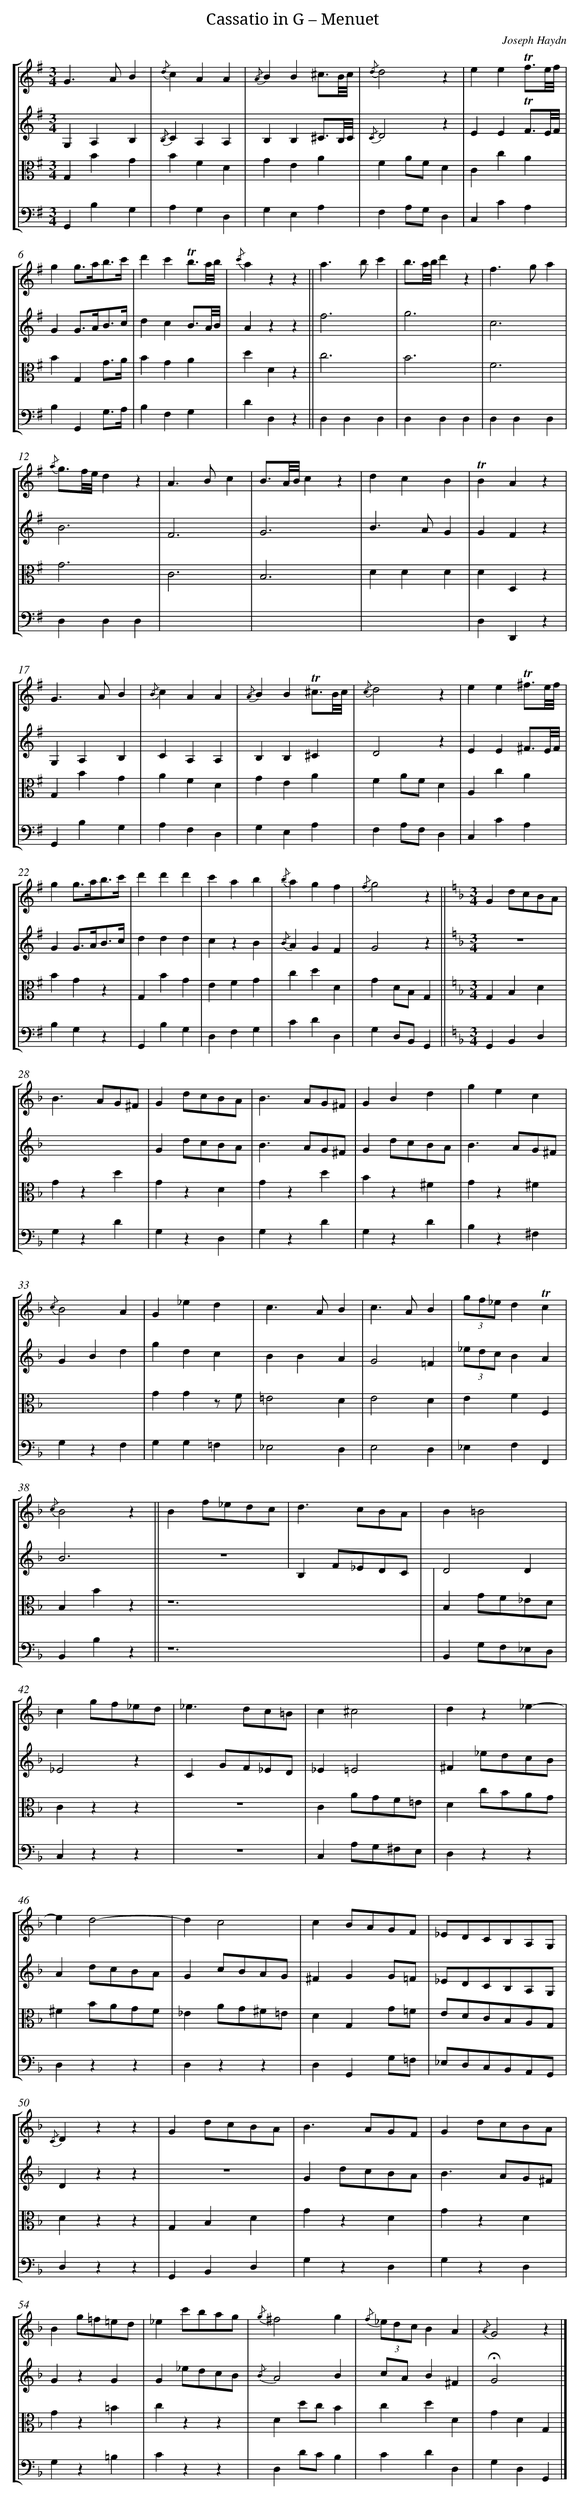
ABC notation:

X:1
T: Cassatio in G – Menuet
C: Joseph Haydn
L: 1/4
M: 3/4
%%staves [1 2 3 4]
V: 1 clef=treble
V: 2 clef=treble
V: 3 clef=alto
V: 4 clef=bass
K: G
[V:1] G>AB |
[V:2] G,A,B, |
[V:3] G,BG |
[V:4] G,,B,G, |
[V:1] {/d}cAA |
[V:2] {/B,}CA,A, |
[V:3] BFD |
[V:4] A,G,D, |
[V:1] {/A}BB^c3//B/8c/8 |
[V:2] B,B,^C3//B,/8C/8 |
[V:3] GEA |
[V:4] G,E,A, |
[V:1] {/d}d2z |
[V:2] {/C}D2z |
[V:3] FA/F/D |
[V:4] F,A,/G,/D, |
[V:1] ee!trill!f3//e/8f/8 |
[V:2] EE!trill!F3//E/8F/8 |
[V:3] CcA |
[V:4] C,CA, |
[V:1] gg/>a/b3//c'// |
[V:2] GG/>A/B3//c// |
[V:3] BG,G3//A// |
[V:4] B,G,,G,3//A,// |
[V:1] d'c'!trill!b3//a/8b/8 |
[V:2] dcB3//A/8B/8 |
[V:3] BGA |
[V:4] B,F,G, |
[V:1] {/c'}azz ||
[V:2] Azz ||
[V:3] dDz ||
[V:4] DD,z ||
[V:1] a>bc' |
[V:2] f3 |
[V:3] c3 |
[V:4] D,D,D, |
[V:1] b3//a/8b/8d'z |
[V:2] g3 |
[V:3] B3 |
[V:4] D,D,D, |
[V:1] f>ga |
[V:2] c3 |
[V:3] F3 |
[V:4] D,D,D, |
[V:1] {/a} g3//f/8e/8dz |
[V:2] B3 |
[V:3] G3 |
[V:4] D,D,D, |
[V:1] A>Bc |
[V:2] F3 |
[V:3] C3 |
[V:4] x3 |
[V:1] B3//A/8B/8cz |
[V:2] G3 |
[V:3] B,3 |
[V:4] x3 |
[V:1] dcB |
[V:2] B>AG |
[V:3] DDD |
[V:4] x3 |
[V:1] !trill!BAz |
[V:2] GFz |
[V:3] DD,z |
[V:4] D,D,,z |
[V:1] G>AB |
[V:2] G,A,B, |
[V:3] G,BG |
[V:4] G,,B,G, |
[V:1] {/B}cAA |
[V:2] CA,A, |
[V:3] AFD |
[V:4] A,F,D, |
[V:1] {/A}BB!trill!^c3//B/8c/8 |
[V:2] B,B,^C |
[V:3] GEA |
[V:4] G,E,A, |
[V:1] {/c}d2z |
[V:2] D2z |
[V:3] FA/F/D |
[V:4] F,A,/F,/D, |
[V:1] ee!trill!^f3//e/8f/8 |
[V:2] EE^F3//E/8F/8 |
[V:3] A,cA |
[V:4] C,CA, |
[V:1] gg/>a/b3//c'// |
[V:2] GG/>A/B3//c// |
[V:3] BGz |
[V:4] B,G,z |
[V:1] d'd'd' |
[V:2] ddd |
[V:3] G,BG |
[V:4] G,,B,G, |
[V:1] c'ab |
[V:2] czB |
[V:3] EFG |
[V:4] D,F,G, |
[V:1] {/b}agf |
[V:2] {/B}AGF |
[V:3] cdD |
[V:4] CDD, |
[V:1] {/f}g2z ||
[V:2] G2z ||
[V:3] GD/B,/G, ||
[V:4] G,D,/B,,/G,, ||
[V:1]  [K:F] [M:3/4]Gd/c/B/A/ |
[V:2]  [K:F] [M:3/4]z3 |
[V:3]  [K:F] [M:3/4]G,B,D |
[V:4]  [K:F] [M:3/4]G,,B,,D, |
[V:1] B>AG/^F/ |
[V:2] x3 |
[V:3] Gzd |
[V:4] G,zD |
[V:1] Gd/c/B/A/ |
[V:2] Gd/c/B/A/ |
[V:3] GzD |
[V:4] G,zD, |
[V:1] B>AG/^F/ |
[V:2] B>AG/^F/ |
[V:3] Gzd |
[V:4] G,zD |
[V:1] GBd |
[V:2] Gd/c/B/A/ |
[V:3] Bz^F |
[V:4] G,zD |
[V:1] gec |
[V:2] B>AG/^F/ |
[V:3] Gz^F |
[V:4] B,z^F, |
[V:1] {/c}B2A |
[V:2] GBd |
[V:3] x3 |
[V:4] G,zF, |
[V:1] G_ed |
[V:2] gdc |
[V:3] GGz/ F/ |
[V:4] G,G,=F, |
[V:1] c>AB |
[V:2] BBA |
[V:3] =E2D |
[V:4] _E,2D, |
[V:1] c>AB |
[V:2] G2=F |
[V:3] E2D |
[V:4] E,2D, |
[V:1] (3g/f/_e/d!trill!c |
[V:2] (3_e/d/c/BA |
[V:3] EFF, |
[V:4] _E,F,F,, |
[V:1] {/c}B2z ||
[V:2] B3 ||
[V:3] B,Bz ||
[V:4] B,,B,z ||
[V:1] Bf/_e/d/c/ |
[V:2] z3 |
[V:3] z6 |
[V:4] z6 |
[V:1] d>cB/A/ |
[V:2] B,F/_E/D/C/ |
[V:3]  |
[V:4]  |
[V:1] B=B2 |
[V:2] D2D |
[V:3] B,G/F/_E/D/ |
[V:4] B,,G,/F,/_E,/D,/ |
[V:1] cg/f/_e/d/ |
[V:2] _E2z |
[V:3] Czz |
[V:4] C,zz |
[V:1] _e>dc/=B/ |
[V:2] CG/F/_E/D/ |
[V:3] z3 |
[V:4] z3 |
[V:1] c^c2 |
[V:2] _E=E2 |
[V:3] CA/G/F/=E/ |
[V:4] C,A,/G,/^F,/E,/ |
[V:1] dz_e- |
[V:2] ^F_e/d/c/B/ |
[V:3] Dc/B/A/G/ |
[V:4] D,zz |
[V:1] ed2- |
[V:2] Ad/c/B/A/ |
[V:3] ^FB/A/G/F/ |
[V:4] D,zz |
[V:1] dc2 |
[V:2] Gc/B/A/G/ |
[V:3] _EA/G/^F/=E/ |
[V:4] D,zz |
[V:1] cB/A/G/F/ |
[V:2] ^FGG/=F/ |
[V:3] DG,G/=F/ |
[V:4] D,G,,G,/=F,/ |
[V:1] _E/D/C/B,/A,/G,/ |
[V:2] _E/D/C/B,/A,/G,/ |
[V:3] E/D/C/B,/A,/G,/ |
[V:4] _E,/D,/C,/B,,/A,,/G,,/ |
[V:1] {/C}Dzz |
[V:2] Dzz |
[V:3] Dzz |
[V:4] D,zz |
[V:1] Gd/c/B/A/ |
[V:2] z3 |
[V:3] G,B,D |
[V:4] G,,B,,D, |
[V:1] B>AG/F/ |
[V:2] Gd/c/B/A/ |
[V:3] GzD |
[V:4] G,zD, |
[V:1] Gd/c/B/A/ |
[V:2] B>AG/^F/ |
[V:3] GzD |
[V:4] G,zD, |
[V:1] Bg/=f/=e/d/ |
[V:2] GzG |
[V:3] Gz=B |
[V:4] G,z=B, |
[V:1] _ec'/b/a/g/ |
[V:2] G_e/d/c/B/ |
[V:3] czz |
[V:4] Czz |
[V:1] {/g}^f2g |
[V:2] {/B}A2B |
[V:3] Dd/c/B |
[V:4] D,D/C/B, |
[V:1] {/f} (3_e/d/c/BA |
[V:2] c/A/B^F |
[V:3] cdD |
[V:4] CDD, |
[V:1] {/A}G2z |]
[V:2] !fermata!G2x |]
[V:3] GDG, |]
[V:4] G,D,G,, |]
